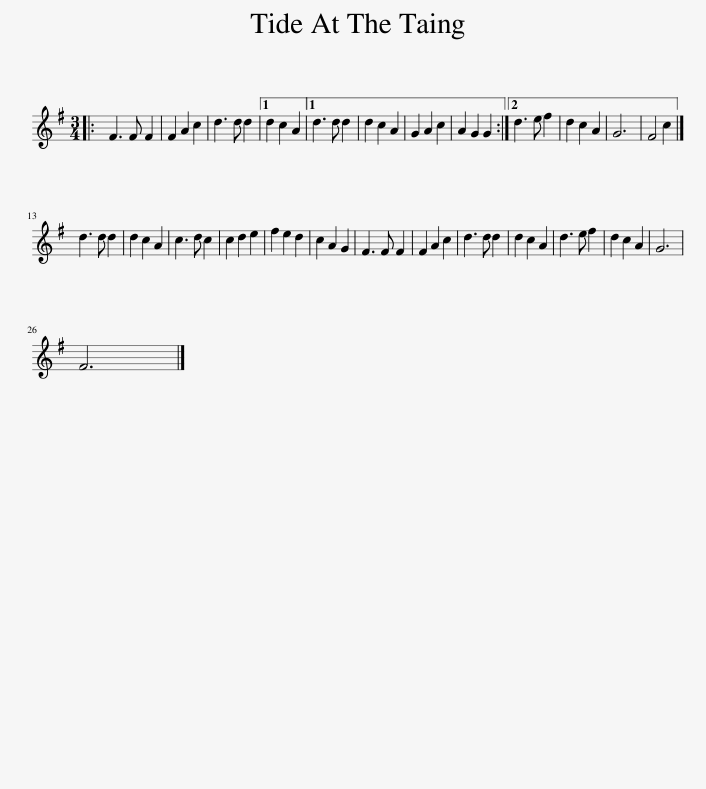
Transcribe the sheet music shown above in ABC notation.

X:1
L:1/8
M:3/4
I:linebreak $
K:G
V:1 treble
V:1
|: F3 F F2 | F2 A2 c2 | d3 d d2 |1 d2 c2 A2 ||1 d3 d d2 | %5
 d2 c2 A2 | G2 A2 c2 | A2 G2 G2 :|2 d3 e f2 | d2 c2 A2 | %10
 G6 | F4 c2 |]$ d3 d d2 | d2 c2 A2 | c3 d c2 | %15
 c2 d2 e2 | f2 e2 d2 | c2 A2 G2 | F3 F F2 | F2 A2 c2 | %20
 d3 d d2 | d2 c2 A2 | d3 e f2 | d2 c2 A2 | G6 |$ %25
 F6 |] %26
